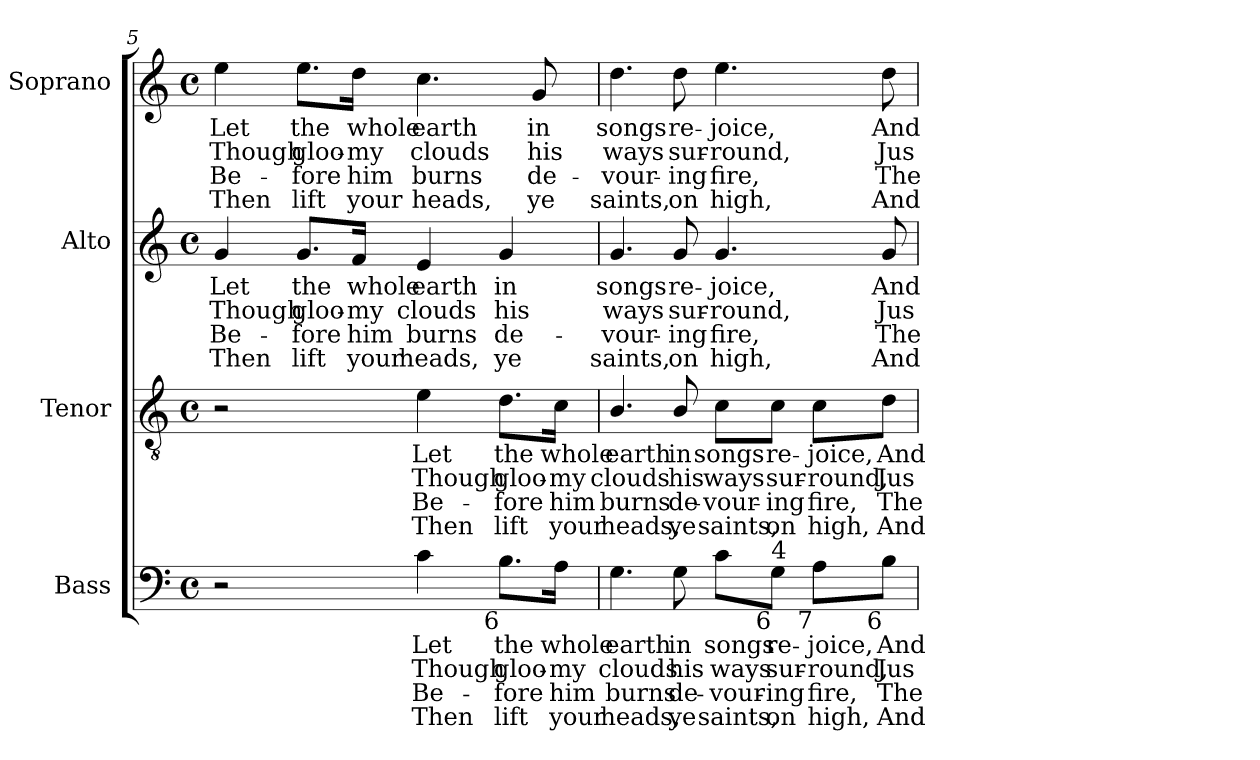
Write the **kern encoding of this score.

**kern	**text	**text	**text	**text	**kern	**text	**text	**text	**text	**kern	**text	**text	**text	**text	**kern	**text	**text	**text	**text
*part4	*part4	*part4	*part4	*part4	*part3	*part3	*part3	*part3	*part3	*part2	*part2	*part2	*part2	*part2	*part1	*part1	*part1	*part1	*part1
*staff4	*staff4	*staff4	*staff4	*staff4	*staff3	*staff3	*staff3	*staff3	*staff3	*staff2	*staff2	*staff2	*staff2	*staff2	*staff1	*staff1	*staff1	*staff1	*staff1
*I"Bass	*	*	*	*	*I"Tenor	*	*	*	*	*I"Alto	*	*	*	*	*I"Soprano	*	*	*	*
*I'B.	*	*	*	*	*I'T.	*	*	*	*	*I'A.	*	*	*	*	*I'S.	*	*	*	*
!!LO:LB:g=z
*clefF4	*	*	*	*	*clefGv2	*	*	*	*	*clefG2	*	*	*	*	*clefG2	*	*	*	*
*	*	*	*	*	*ITrd7c12	*	*	*	*	*	*	*	*	*	*	*	*	*	*
*k[]	*	*	*	*	*k[]	*	*	*	*	*k[]	*	*	*	*	*k[]	*	*	*	*
*C:	*	*	*	*	*C:	*	*	*	*	*C:	*	*	*	*	*C:	*	*	*	*
*M4/4	*	*	*	*	*M4/4	*	*	*	*	*M4/4	*	*	*	*	*M4/4	*	*	*	*
*met(c)	*	*	*	*	*met(c)	*	*	*	*	*met(c)	*	*	*	*	*met(c)	*	*	*	*
=5	=5	=5	=5	=5	=5	=5	=5	=5	=5	=5	=5	=5	=5	=5	=5	=5	=5	=5	=5
!	!	!	!	!	!	!	!	!	!	!	!LO:LY:b:color=#000000	!LO:LY:b:color=#000000	!LO:LY:b:color=#000000	!LO:LY:b:color=#000000	!	!	!	!	!
!	!	!	!	!	!	!	!	!	!	!	!	!	!	!	!	!LO:LY:b:color=#000000	!LO:LY:b:color=#000000	!LO:LY:b:color=#000000	!LO:LY:b:color=#000000
2r	.	.	.	.	2r	.	.	.	.	4gi/	Let	Though	Be-	-Then	4eei\	Let	Though	Be-	-Then
!	!	!	!	!	!	!	!	!	!	!	!LO:LY:b:color=#000000	!LO:LY:b:color=#000000	!LO:LY:b:color=#000000	!LO:LY:b:color=#000000	!	!	!	!	!
!	!	!	!	!	!	!	!	!	!	!	!	!	!	!	!	!LO:LY:b:color=#000000	!LO:LY:b:color=#000000	!LO:LY:b:color=#000000	!LO:LY:b:color=#000000
.	.	.	.	.	.	.	.	.	.	8.gi/L	the	gloo-	fore	lift	8.eei\L	the	gloo-	fore	lift
!	!	!	!	!	!	!	!	!	!	!	!LO:LY:b:color=#000000	!LO:LY:b:color=#000000	!LO:LY:b:color=#000000	!LO:LY:b:color=#000000	!	!	!	!	!
!	!	!	!	!	!	!	!	!	!	!	!	!	!	!	!	!LO:LY:b:color=#000000	!LO:LY:b:color=#000000	!LO:LY:b:color=#000000	!LO:LY:b:color=#000000
.	.	.	.	.	.	.	.	.	.	16fi/Jk	whole	-my	him	your	16ddi\Jk	whole	-my	him	your
!	!LO:LY:b:color=#000000	!LO:LY:b:color=#000000	!LO:LY:b:color=#000000	!LO:LY:b:color=#000000	!	!	!	!	!	!	!	!	!	!	!	!	!	!	!
!	!	!	!	!	!	!LO:LY:b:color=#000000	!LO:LY:b:color=#000000	!LO:LY:b:color=#000000	!LO:LY:b:color=#000000	!	!	!	!	!	!	!	!	!	!
!	!	!	!	!	!	!	!	!	!	!	!LO:LY:b:color=#000000	!LO:LY:b:color=#000000	!LO:LY:b:color=#000000	!LO:LY:b:color=#000000	!	!	!	!	!
!	!	!	!	!	!	!	!	!	!	!	!	!	!	!	!	!LO:LY:b:color=#000000	!LO:LY:b:color=#000000	!LO:LY:b:color=#000000	!LO:LY:b:color=#000000
4ci\	Let	Though	Be-	-Then	4Ei\	Let	Though	Be-	-Then	4ei/	earth	clouds	burns	heads,	4.cci\	earth	clouds	burns	heads,
!	!LO:LY:b:color=#000000	!LO:LY:b:color=#000000	!LO:LY:b:color=#000000	!LO:LY:b:color=#000000	!	!	!	!	!	!	!	!	!	!	!	!	!	!	!
!	!	!	!	!	!	!LO:LY:b:color=#000000	!LO:LY:b:color=#000000	!LO:LY:b:color=#000000	!LO:LY:b:color=#000000	!	!	!	!	!	!	!	!	!	!
!LO:TX:b:rj:t=6	!	!	!	!	!	!	!	!	!	!	!	!	!	!	!	!	!	!	!
!	!	!	!	!	!	!	!	!	!	!	!LO:LY:b:color=#000000	!LO:LY:b:color=#000000	!LO:LY:b:color=#000000	!LO:LY:b:color=#000000	!	!	!	!	!
8.Bi\L	the	gloo-	fore	lift	8.Di\L	the	gloo-	fore	lift	4gi/	in	his	de-	-ye	.	.	.	.	.
!	!	!	!	!	!	!	!	!	!	!	!	!	!	!	!	!LO:LY:b:color=#000000	!LO:LY:b:color=#000000	!LO:LY:b:color=#000000	!LO:LY:b:color=#000000
.	.	.	.	.	.	.	.	.	.	.	.	.	.	.	8gi/	in	his	de-	-ye
!	!LO:LY:b:color=#000000	!LO:LY:b:color=#000000	!LO:LY:b:color=#000000	!LO:LY:b:color=#000000	!	!	!	!	!	!	!	!	!	!	!	!	!	!	!
!	!	!	!	!	!	!LO:LY:b:color=#000000	!LO:LY:b:color=#000000	!LO:LY:b:color=#000000	!LO:LY:b:color=#000000	!	!	!	!	!	!	!	!	!	!
16Ai\Jk	whole	-my	him	your	16Ci\Jk	whole	-my	him	your	.	.	.	.	.	.	.	.	.	.
=6	=6	=6	=6	=6	=6	=6	=6	=6	=6	=6	=6	=6	=6	=6	=6	=6	=6	=6	=6
!	!LO:LY:b:color=#000000	!LO:LY:b:color=#000000	!LO:LY:b:color=#000000	!LO:LY:b:color=#000000	!	!	!	!	!	!	!	!	!	!	!	!	!	!	!
!	!	!	!	!	!	!LO:LY:b:color=#000000	!LO:LY:b:color=#000000	!LO:LY:b:color=#000000	!LO:LY:b:color=#000000	!	!	!	!	!	!	!	!	!	!
!	!	!	!	!	!	!	!	!	!	!	!LO:LY:b:color=#000000	!LO:LY:b:color=#000000	!LO:LY:b:color=#000000	!LO:LY:b:color=#000000	!	!	!	!	!
!	!	!	!	!	!	!	!	!	!	!	!	!	!	!	!	!LO:LY:b:color=#000000	!LO:LY:b:color=#000000	!LO:LY:b:color=#000000	!LO:LY:b:color=#000000
4.Gi\	earth	clouds	burns	heads,	4.BBi/	earth	clouds	burns	heads,	4.gi/	songs	ways	vour-	-saints,	4.ddi\	songs	ways	vour-	-saints,
!	!LO:LY:b:color=#000000	!LO:LY:b:color=#000000	!LO:LY:b:color=#000000	!LO:LY:b:color=#000000	!	!	!	!	!	!	!	!	!	!	!	!	!	!	!
!	!	!	!	!	!	!LO:LY:b:color=#000000	!LO:LY:b:color=#000000	!LO:LY:b:color=#000000	!LO:LY:b:color=#000000	!	!	!	!	!	!	!	!	!	!
!	!	!	!	!	!	!	!	!	!	!	!LO:LY:b:color=#000000	!LO:LY:b:color=#000000	!LO:LY:b:color=#000000	!LO:LY:b:color=#000000	!	!	!	!	!
!	!	!	!	!	!	!	!	!	!	!	!	!	!	!	!	!LO:LY:b:color=#000000	!LO:LY:b:color=#000000	!LO:LY:b:color=#000000	!LO:LY:b:color=#000000
8Gi\	in	his	de-	-ye	8BBi/	in	his	de-	-ye	8gi/	re-	sur-	ing	on	8ddi\	re-	sur-	ing	on
!	!LO:LY:b:color=#000000	!LO:LY:b:color=#000000	!LO:LY:b:color=#000000	!LO:LY:b:color=#000000	!	!	!	!	!	!	!	!	!	!	!	!	!	!	!
!	!	!	!	!	!	!LO:LY:b:color=#000000	!LO:LY:b:color=#000000	!LO:LY:b:color=#000000	!LO:LY:b:color=#000000	!	!	!	!	!	!	!	!	!	!
!	!	!	!	!	!	!	!	!	!	!	!LO:LY:b:color=#000000	!LO:LY:b:color=#000000	!LO:LY:b:color=#000000	!LO:LY:b:color=#000000	!	!	!	!	!
!	!	!	!	!	!	!	!	!	!	!	!	!	!	!	!	!LO:LY:b:color=#000000	!LO:LY:b:color=#000000	!LO:LY:b:color=#000000	!LO:LY:b:color=#000000
8ci\L	songs	ways	vour-	-saints,	8Ci\L	songs	ways	vour-	-saints,	4.gi/	-joice,	-round,	fire,	high,	4.eei\	-joice,	-round,	fire,	high,
!	!LO:LY:b:color=#000000	!LO:LY:b:color=#000000	!LO:LY:b:color=#000000	!LO:LY:b:color=#000000	!	!	!	!	!	!	!	!	!	!	!	!	!	!	!
!LO:TX:b:rj:t=6	!	!	!	!	!	!	!	!	!	!	!	!	!	!	!	!	!	!	!
!LO:TX:t=4	!	!	!	!	!	!	!	!	!	!	!	!	!	!	!	!	!	!	!
!	!	!	!	!	!	!LO:LY:b:color=#000000	!LO:LY:b:color=#000000	!LO:LY:b:color=#000000	!LO:LY:b:color=#000000	!	!	!	!	!	!	!	!	!	!
8Gi\J	re-	sur-	ing	on	8Ci\J	re-	sur-	ing	on	.	.	.	.	.	.	.	.	.	.
!	!LO:LY:b:color=#000000	!LO:LY:b:color=#000000	!LO:LY:b:color=#000000	!LO:LY:b:color=#000000	!	!	!	!	!	!	!	!	!	!	!	!	!	!	!
!LO:TX:b:rj:t=7	!	!	!	!	!	!	!	!	!	!	!	!	!	!	!	!	!	!	!
!	!	!	!	!	!	!LO:LY:b:color=#000000	!LO:LY:b:color=#000000	!LO:LY:b:color=#000000	!LO:LY:b:color=#000000	!	!	!	!	!	!	!	!	!	!
8Ai\L	-joice,	-round,	fire,	high,	8Ci\L	-joice,	-round,	fire,	high,	.	.	.	.	.	.	.	.	.	.
!	!LO:LY:b:color=#000000	!LO:LY:b:color=#000000	!LO:LY:b:color=#000000	!LO:LY:b:color=#000000	!	!	!	!	!	!	!	!	!	!	!	!	!	!	!
!	!	!	!	!	!	!LO:LY:b:color=#000000	!LO:LY:b:color=#000000	!LO:LY:b:color=#000000	!LO:LY:b:color=#000000	!	!	!	!	!	!	!	!	!	!
!	!	!	!	!	!	!	!	!	!	!	!LO:LY:b:color=#000000	!LO:LY:b:color=#000000	!LO:LY:b:color=#000000	!LO:LY:b:color=#000000	!	!	!	!	!
!LO:TX:b:rj:t=6	!	!	!	!	!	!	!	!	!	!	!	!	!	!	!	!	!	!	!
!	!	!	!	!	!	!	!	!	!	!	!	!	!	!	!	!LO:LY:b:color=#000000	!LO:LY:b:color=#000000	!LO:LY:b:color=#000000	!LO:LY:b:color=#000000
8Bi\J	And	Jus-	The	And	8Di\J	And	Jus-	The	And	8gi/	And	Jus-	The	And	8ddi\	And	Jus-	The	And
=	=	=	=	=	=	=	=	=	=	=	=	=	=	=	=	=	=	=	=
*-	*-	*-	*-	*-	*-	*-	*-	*-	*-	*-	*-	*-	*-	*-	*-	*-	*-	*-	*-
